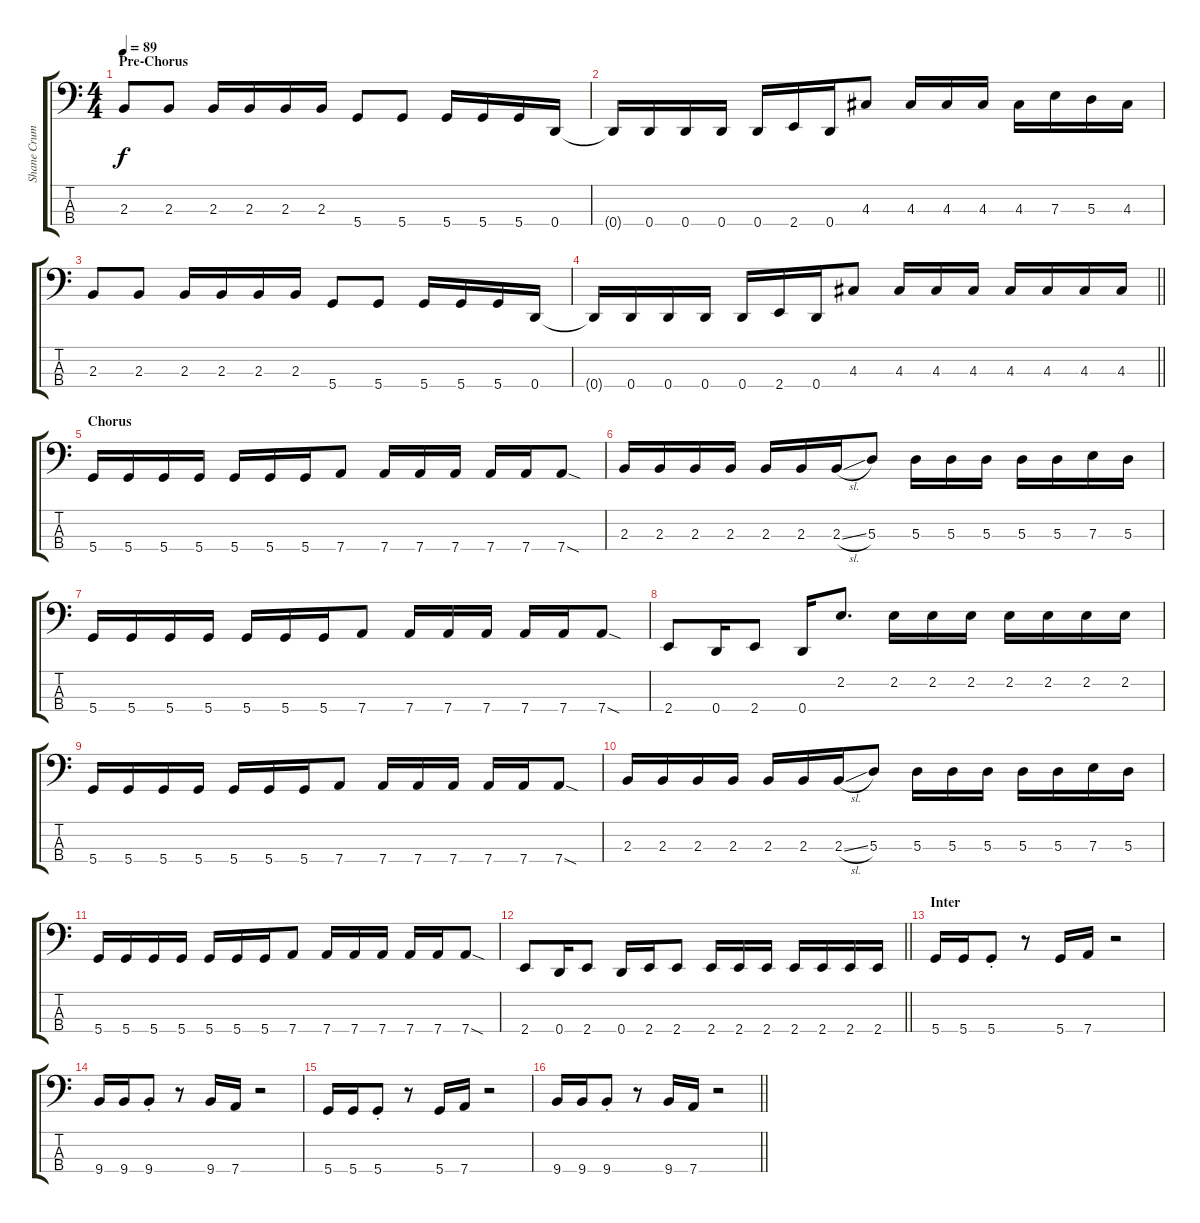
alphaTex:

\track ("Shane Crump [Bass]" "Shane Crum") {instrument electricbasspick}
\staff {score tabs}
\tuning (G2 D2 A1 D1) {hide}
\ts (4 4)
\section ("" "Pre-Chorus")
\tempo 89
\clef f4
\ks c
2.3.8{dy f} 2.3.8 2.3.16 2.3.16 2.3.16 2.3.16 5.4.8 5.4.8 5.4.16 5.4.16 5.4.16 0.4.16 |
0.4{t}.16 0.4.16 0.4.16 0.4.16 0.4.16 2.4.16 0.4.16 4.3.8 4.3.16 4.3.16 4.3.16 4.3.16 7.3.16 5.3.16 4.3.16 |
2.3.8 2.3.8 2.3.16 2.3.16 2.3.16 2.3.16 5.4.8 5.4.8 5.4.16 5.4.16 5.4.16 0.4.16 |
\barLineRight lightlight
0.4{t}.16 0.4.16 0.4.16 0.4.16 0.4.16 2.4.16 0.4.16 4.3.8 4.3.16 4.3.16 4.3.16 4.3.16 4.3.16 4.3.16 4.3.16 |
\section ("" "Chorus")
5.4.16 5.4.16 5.4.16 5.4.16 5.4.16 5.4.16 5.4.16 7.4.8 7.4.16 7.4.16 7.4.16 7.4.16 7.4.16 7.4{sod}.8 |
2.3.16 2.3.16 2.3.16 2.3.16 2.3.16 2.3.16 2.3{sl}.16 5.3.8 5.3.16 5.3.16 5.3.16 5.3.16 5.3.16 7.3.16 5.3.16 |
5.4.16 5.4.16 5.4.16 5.4.16 5.4.16 5.4.16 5.4.16 7.4.8 7.4.16 7.4.16 7.4.16 7.4.16 7.4.16 7.4{sod}.8 |
2.4.8 0.4.16 2.4.8 0.4.16 2.2.8{d} 2.2.16 2.2.16 2.2.16 2.2.16 2.2.16 2.2.16 2.2.16 |
5.4.16 5.4.16 5.4.16 5.4.16 5.4.16 5.4.16 5.4.16 7.4.8 7.4.16 7.4.16 7.4.16 7.4.16 7.4.16 7.4{sod}.8 |
2.3.16 2.3.16 2.3.16 2.3.16 2.3.16 2.3.16 2.3{sl}.16 5.3.8 5.3.16 5.3.16 5.3.16 5.3.16 5.3.16 7.3.16 5.3.16 |
5.4.16 5.4.16 5.4.16 5.4.16 5.4.16 5.4.16 5.4.16 7.4.8 7.4.16 7.4.16 7.4.16 7.4.16 7.4.16 7.4{sod}.8 |
\barLineRight lightlight
2.4.8 0.4.16 2.4.8 0.4.16 2.4.16 2.4.8 2.4.16 2.4.16 2.4.16 2.4.16 2.4.16 2.4.16 2.4.16 |
\section ("" "Inter")
5.4.16 5.4.16 5.4{st}.8 r.8 5.4.16 7.4.16 r.2 |
9.4.16 9.4.16 9.4{st}.8 r.8 9.4.16 7.4.16 r.2 |
5.4.16 5.4.16 5.4{st}.8 r.8 5.4.16 7.4.16 r.2 |
\barLineRight lightlight
9.4.16 9.4.16 9.4{st}.8 r.8 9.4.16 7.4.16 r.2
